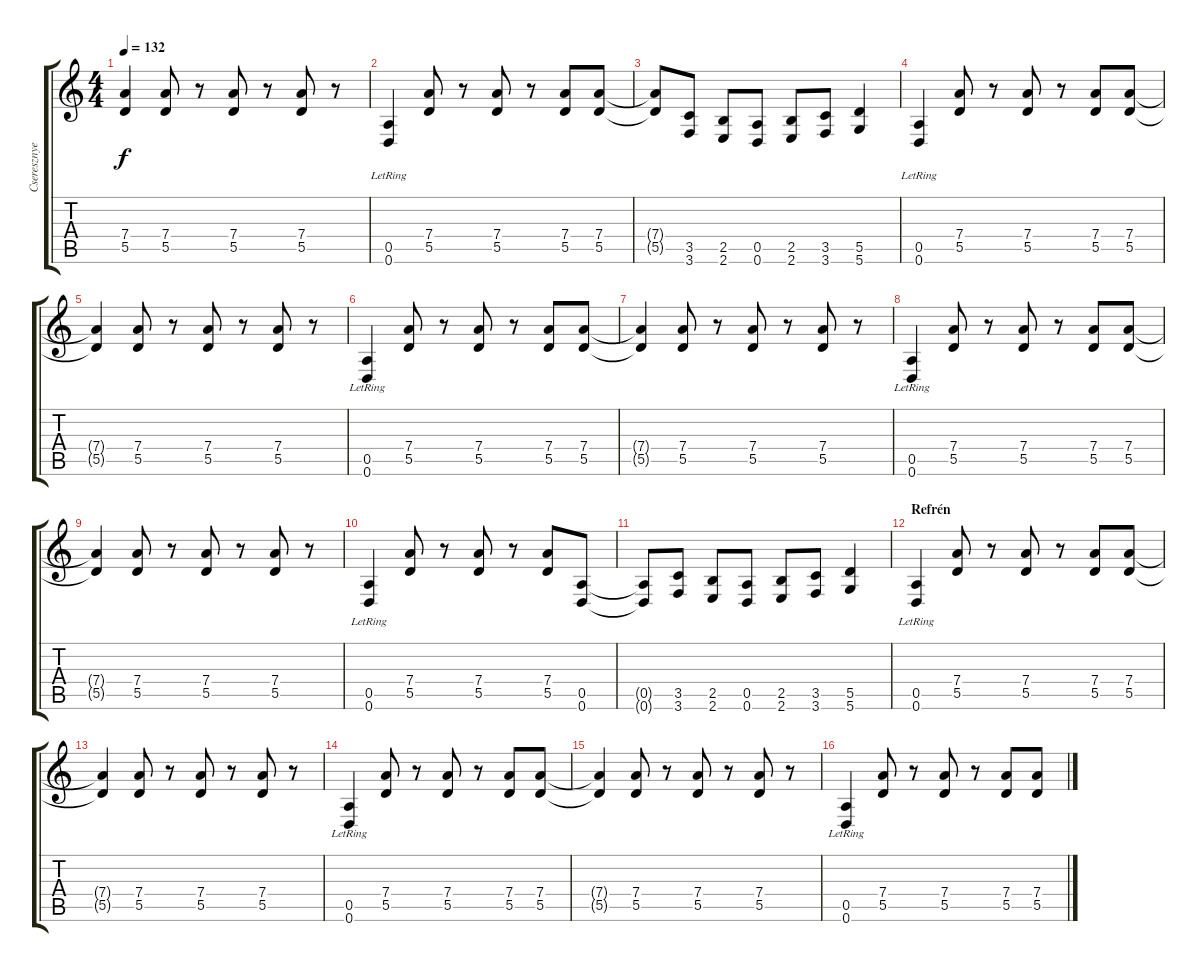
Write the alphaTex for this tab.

\track ("Cseresznye" "Cseresznye") {instrument distortionguitar}
\staff {score tabs}
\tuning (E4 B3 G3 D3 A2 D2) {hide}
\ts (4 4)
\tempo 132
\clef g2
\ks c
(7.4{t} 5.5{t}).4{dy f} (7.4 5.5).8 r.8 (7.4 5.5).8 r.8 (7.4 5.5).8 r.8 |
(0.5 0.6{lr}).4 (7.4 5.5).8 r.8 (7.4 5.5).8 r.8 (7.4 5.5).8 (7.4 5.5).8 |
(7.4{t} 5.5{t}).8 (3.5 3.6).8 (2.5 2.6).8 (0.5 0.6).8 (2.5 2.6).8 (3.5 3.6).8 (5.5 5.6).4 |
(0.5 0.6{lr}).4 (7.4 5.5).8 r.8 (7.4 5.5).8 r.8 (7.4 5.5).8 (7.4 5.5).8 |
(7.4{t} 5.5{t}).4 (7.4 5.5).8 r.8 (7.4 5.5).8 r.8 (7.4 5.5).8 r.8 |
(0.5 0.6{lr}).4 (7.4 5.5).8 r.8 (7.4 5.5).8 r.8 (7.4 5.5).8 (7.4 5.5).8 |
(7.4{t} 5.5{t}).4 (7.4 5.5).8 r.8 (7.4 5.5).8 r.8 (7.4 5.5).8 r.8 |
(0.5 0.6{lr}).4 (7.4 5.5).8 r.8 (7.4 5.5).8 r.8 (7.4 5.5).8 (7.4 5.5).8 |
(7.4{t} 5.5{t}).4 (7.4 5.5).8 r.8 (7.4 5.5).8 r.8 (7.4 5.5).8 r.8 |
(0.5 0.6{lr}).4 (7.4 5.5).8 r.8 (7.4 5.5).8 r.8 (7.4 5.5).8 (0.5 0.6).8 |
(0.5{t} 0.6{t}).8 (3.5 3.6).8 (2.5 2.6).8 (0.5 0.6).8 (2.5 2.6).8 (3.5 3.6).8 (5.5 5.6).4 |
\section ("" "Refrén")
(0.5 0.6{lr}).4 (7.4 5.5).8 r.8 (7.4 5.5).8 r.8 (7.4 5.5).8 (7.4 5.5).8 |
(7.4{t} 5.5{t}).4 (7.4 5.5).8 r.8 (7.4 5.5).8 r.8 (7.4 5.5).8 r.8 |
(0.5 0.6{lr}).4 (7.4 5.5).8 r.8 (7.4 5.5).8 r.8 (7.4 5.5).8 (7.4 5.5).8 |
(7.4{t} 5.5{t}).4 (7.4 5.5).8 r.8 (7.4 5.5).8 r.8 (7.4 5.5).8 r.8 |
(0.5 0.6{lr}).4 (7.4 5.5).8 r.8 (7.4 5.5).8 r.8 (7.4 5.5).8 (7.4 5.5).8
